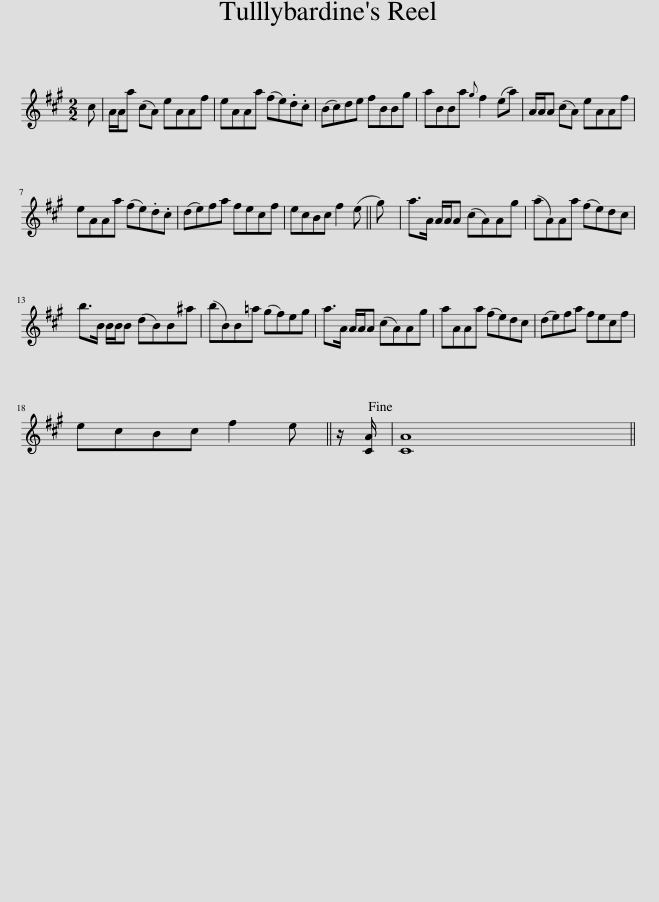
X:1
L:1/8
M:2/2
I:linebreak $
K:A
V:1 treble
V:1
 c | A/A/a (cA) eAAf | eAAa (fe).d.c | (Bc)de fBBg | aBBa{g} f2 (ea) | %5
 A/A/A (cA) eAAf |$ eAAa (fe).d.c | (de)fa fecf | ecBc f2 (e || g) | %10
 a>A A/A/A (cA)Ag | (aA)Aa (fe)dc |$ b>B B/B/B (dB)B^a | (bB)B=a (gf)eg | a>A A/A/A (cA)Ag | %15
 aAAa (fe)dc | (de)fa fecf |$ ecBc f2 e || z/ [CA]/!fine! | [CA]8 || %20
